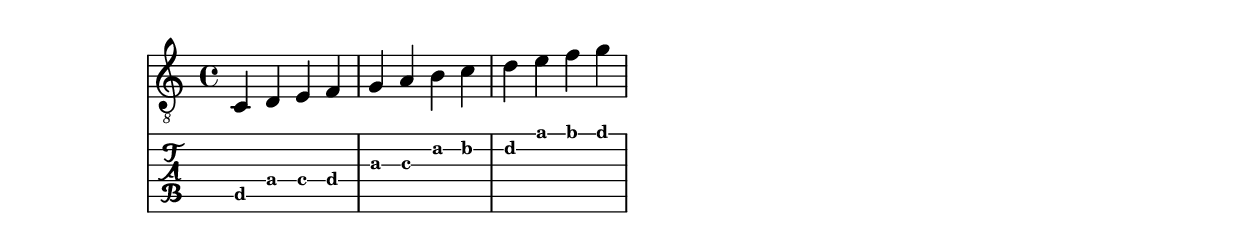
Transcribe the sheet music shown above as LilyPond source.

% DO NOT EDIT this file manually; it is automatically
% generated from Documentation/snippets/new
% Make any changes in Documentation/snippets/new/
% and then run scripts/auxiliar/makelsr.py
%
% This file is in the public domain.
%% Note: this file works from version 2.13.36
\version "2.14.0"

\header {
%% Translation of GIT committish: 59caa3adce63114ca7972d18f95d4aadc528ec3d
  texidoces = "
La tablatura se puede formatear utilizando letras en lugar de números.

"

  doctitlees = "Formateado de tablaturas con letras"

  lsrtags = "staff-notation, fretted-strings"

  texidoc = "
Tablature can be formatted using letters instead of numbers.

"
  doctitle = "Letter tablature formatting"
} % begin verbatim


music = \relative c {
  c4 d e f
  g4 a b c
  d4 e f g
}

<<
  \new Staff {
    \clef "G_8"
    \music
  }
  \new TabStaff \with {
    tablatureFormat = #fret-letter-tablature-format
  }
  {
    \music
  }
>>
